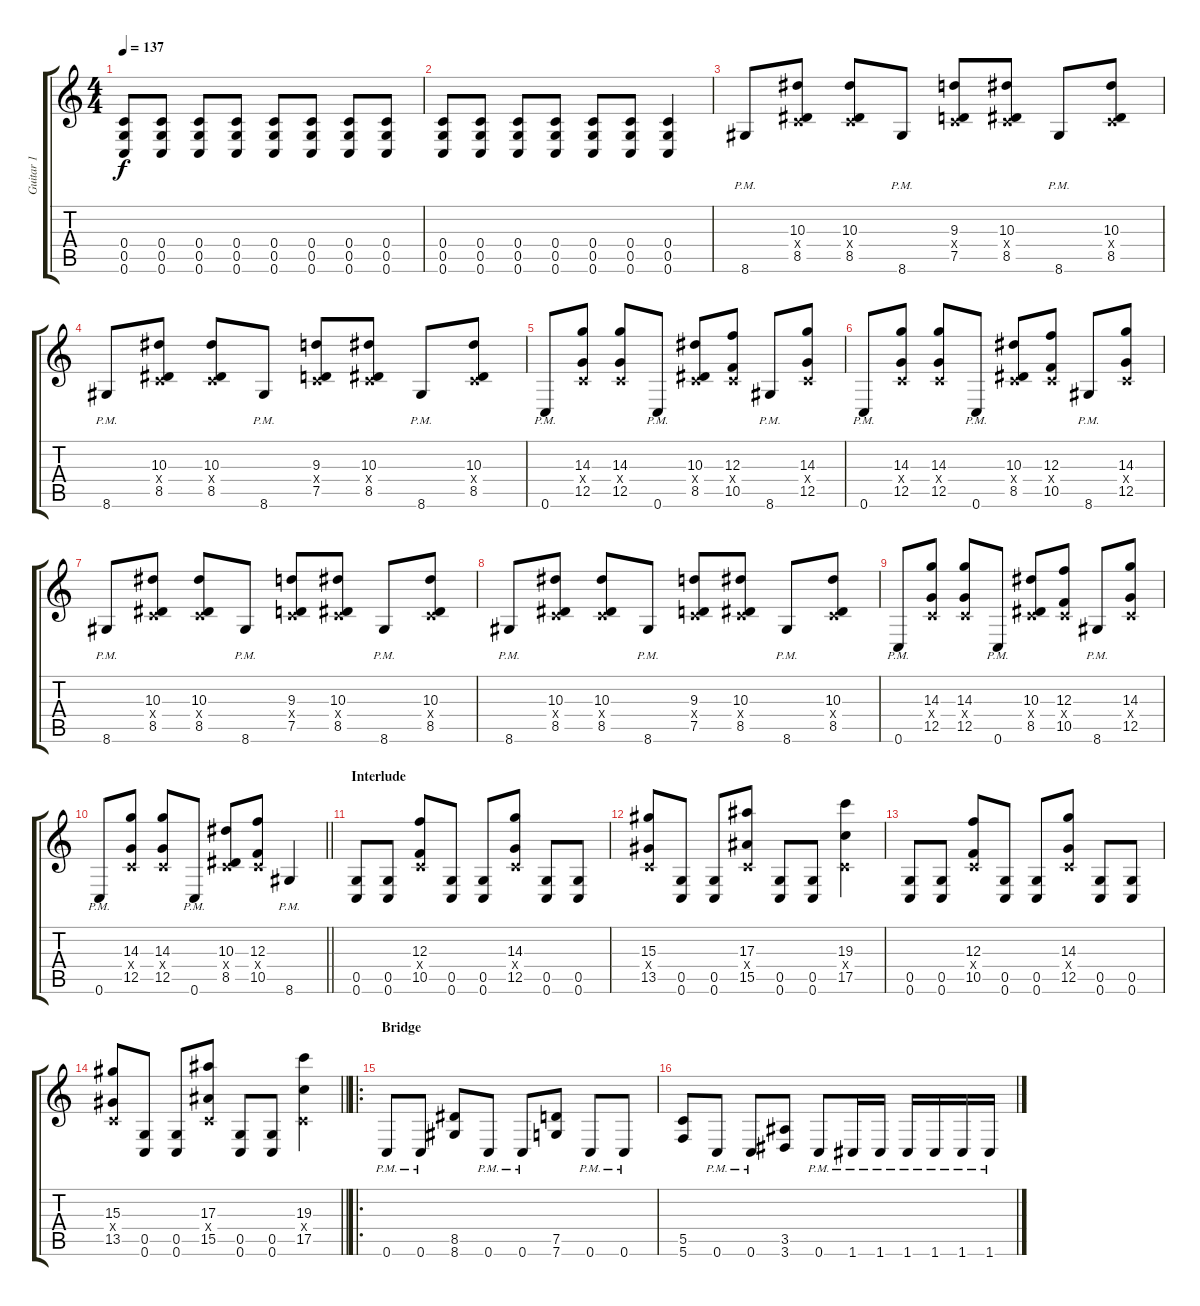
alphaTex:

\track ("Guitar 1" "Guitar 1") {instrument overdrivenguitar}
\staff {score tabs}
\tuning (D4 A3 F3 C3 G2 C2) {hide}
\ts (4 4)
\tempo 137
\clef g2
\ks c
(0.4 0.5 0.6).8{dy f} (0.4 0.5 0.6).8 (0.4 0.5 0.6).8 (0.4 0.5 0.6).8 (0.4 0.5 0.6).8 (0.4 0.5 0.6).8 (0.4 0.5 0.6).8 (0.4 0.5 0.6).8 |
(0.4 0.5 0.6).8 (0.4 0.5 0.6).8 (0.4 0.5 0.6).8 (0.4 0.5 0.6).8 (0.4 0.5 0.6).8 (0.4 0.5 0.6).8 (0.4 0.5 0.6).4 |
8.6{pm}.8 (10.3 0.4{x} 8.5).8 (10.3 0.4{x} 8.5).8 8.6{pm}.8 (9.3 0.4{x} 7.5).8 (10.3 0.4{x} 8.5).8 8.6{pm}.8 (10.3 0.4{x} 8.5).8 |
8.6{pm}.8 (10.3 0.4{x} 8.5).8 (10.3 0.4{x} 8.5).8 8.6{pm}.8 (9.3 0.4{x} 7.5).8 (10.3 0.4{x} 8.5).8 8.6{pm}.8 (10.3 0.4{x} 8.5).8 |
0.6{pm}.8 (14.3 0.4{x} 12.5).8 (14.3 0.4{x} 12.5).8 0.6{pm}.8 (10.3 0.4{x} 8.5).8 (12.3 0.4{x} 10.5).8 8.6{pm}.8 (14.3 0.4{x} 12.5).8 |
0.6{pm}.8 (14.3 0.4{x} 12.5).8 (14.3 0.4{x} 12.5).8 0.6{pm}.8 (10.3 0.4{x} 8.5).8 (12.3 0.4{x} 10.5).8 8.6{pm}.8 (14.3 0.4{x} 12.5).8 |
8.6{pm}.8 (10.3 0.4{x} 8.5).8 (10.3 0.4{x} 8.5).8 8.6{pm}.8 (9.3 0.4{x} 7.5).8 (10.3 0.4{x} 8.5).8 8.6{pm}.8 (10.3 0.4{x} 8.5).8 |
8.6{pm}.8 (10.3 0.4{x} 8.5).8 (10.3 0.4{x} 8.5).8 8.6{pm}.8 (9.3 0.4{x} 7.5).8 (10.3 0.4{x} 8.5).8 8.6{pm}.8 (10.3 0.4{x} 8.5).8 |
0.6{pm}.8 (14.3 0.4{x} 12.5).8 (14.3 0.4{x} 12.5).8 0.6{pm}.8 (10.3 0.4{x} 8.5).8 (12.3 0.4{x} 10.5).8 8.6{pm}.8 (14.3 0.4{x} 12.5).8 |
\barLineRight lightlight
0.6{pm}.8 (14.3 0.4{x} 12.5).8 (14.3 0.4{x} 12.5).8 0.6{pm}.8 (10.3 0.4{x} 8.5).8 (12.3 0.4{x} 10.5).8 8.6{pm}.4 |
\section ("" "Interlude")
(0.5 0.6).8 (0.5 0.6).8 (12.3 0.4{x} 10.5).8 (0.5 0.6).8 (0.5 0.6).8 (14.3 0.4{x} 12.5).8 (0.5 0.6).8 (0.5 0.6).8 |
(15.3 0.4{x} 13.5).8 (0.5 0.6).8 (0.5 0.6).8 (17.3 0.4{x} 15.5).8 (0.5 0.6).8 (0.5 0.6).8 (19.3 0.4{x} 17.5).4 |
(0.5 0.6).8 (0.5 0.6).8 (12.3 0.4{x} 10.5).8 (0.5 0.6).8 (0.5 0.6).8 (14.3 0.4{x} 12.5).8 (0.5 0.6).8 (0.5 0.6).8 |
\barLineRight lightlight
(15.3 0.4{x} 13.5).8 (0.5 0.6).8 (0.5 0.6).8 (17.3 0.4{x} 15.5).8 (0.5 0.6).8 (0.5 0.6).8 (19.3 0.4{x} 17.5).4 |
\ro
\section ("" "Bridge")
0.6{pm}.8 0.6{pm}.8 (8.5 8.6).8 0.6{pm}.8 0.6{pm}.8 (7.5 7.6).8 0.6{pm}.8 0.6{pm}.8 |
(5.5 5.6).8 0.6{pm}.8 0.6{pm}.8 (3.5 3.6).8 0.6{pm}.8 1.6{pm}.16 1.6{pm}.16 1.6{pm}.16 1.6{pm}.16 1.6{pm}.16 1.6{pm}.16
